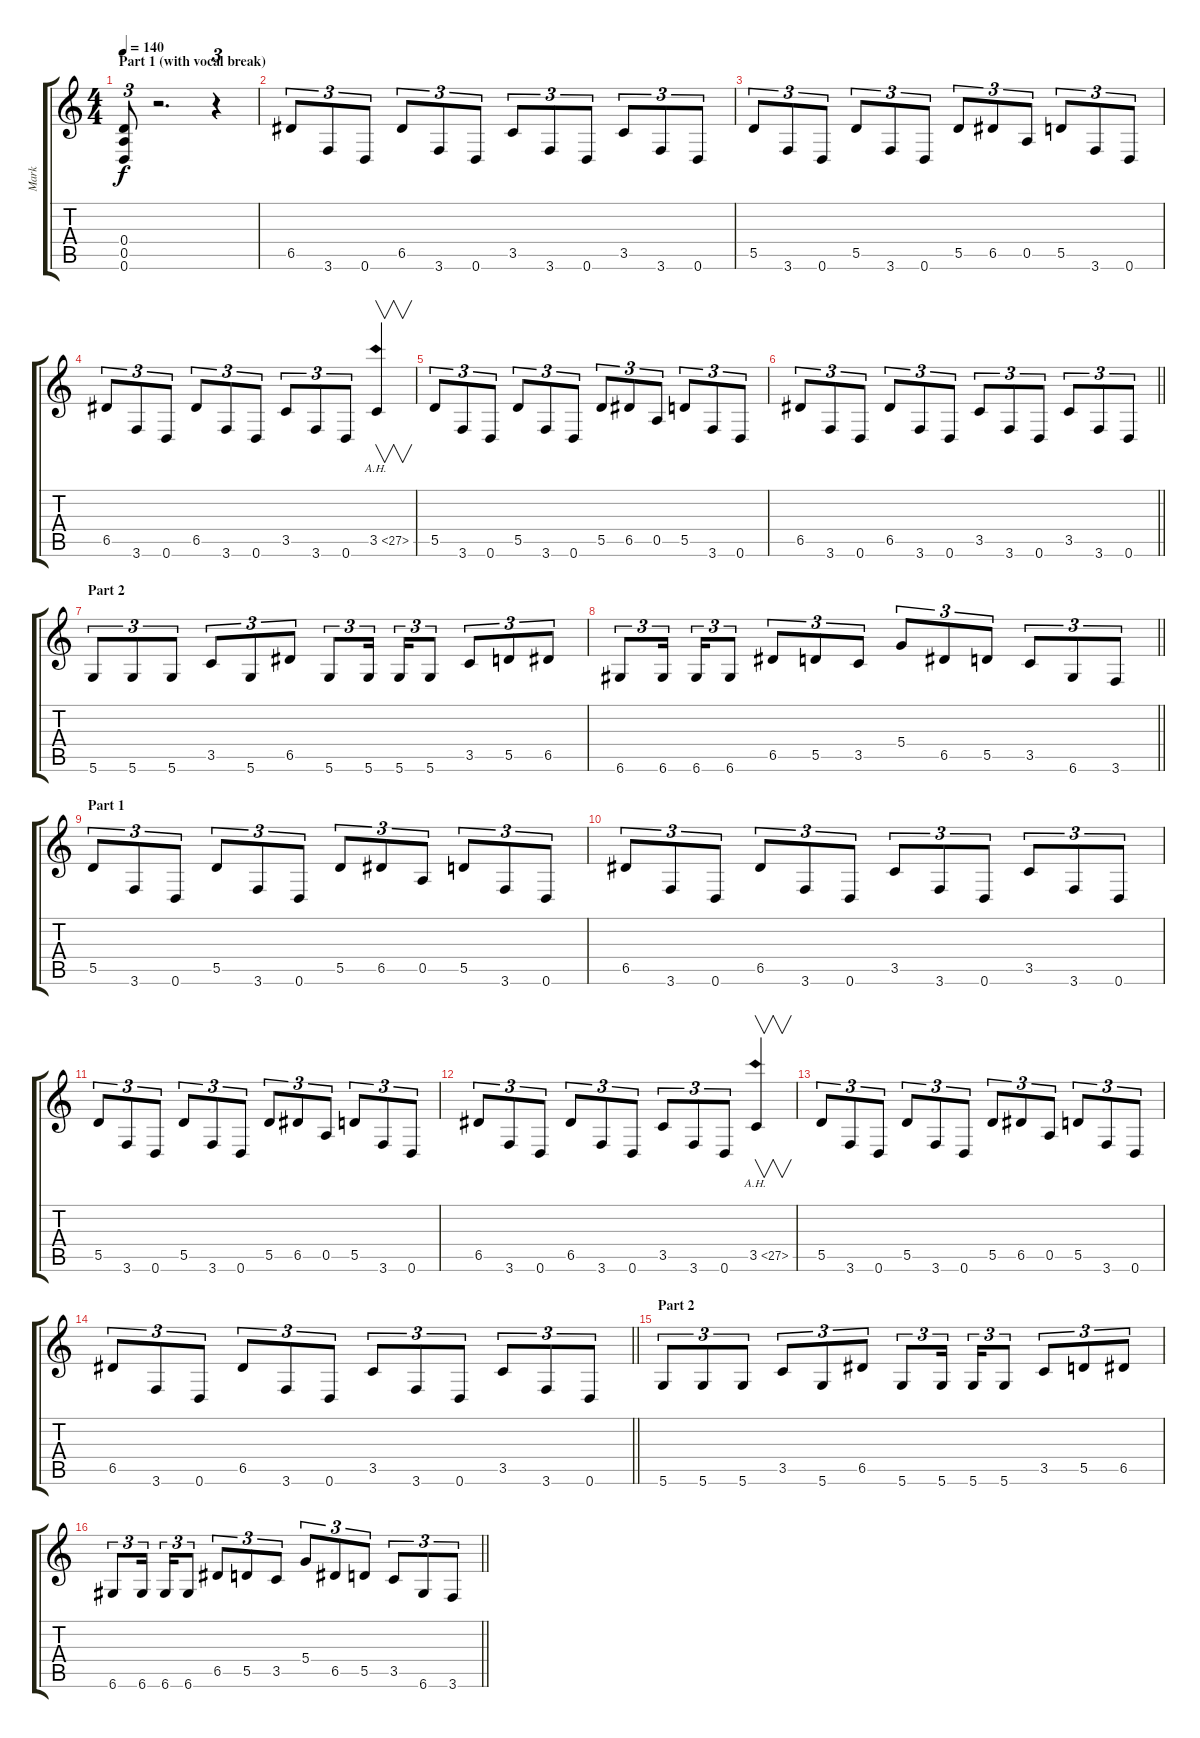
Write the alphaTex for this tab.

\track ("Mark" "Mark") {instrument distortionguitar}
\staff {score tabs}
\tuning (E4 B3 G3 D3 A2 D2) {hide}
\ts (4 4)
\section ("" "Part 1 (with vocal break)")
\tempo 140
\clef g2
\ks c
(0.4 0.5 0.6).8{tu (3 2) dy f} r.2{d} r.4{tu (3 2)} |
6.5.8{tu (3 2)} 3.6.8{tu (3 2)} 0.6.8{tu (3 2)} 6.5.8{tu (3 2)} 3.6.8{tu (3 2)} 0.6.8{tu (3 2)} 3.5.8{tu (3 2)} 3.6.8{tu (3 2)} 0.6.8{tu (3 2)} 3.5.8{tu (3 2)} 3.6.8{tu (3 2)} 0.6.8{tu (3 2)} |
5.5.8{tu (3 2)} 3.6.8{tu (3 2)} 0.6.8{tu (3 2)} 5.5.8{tu (3 2)} 3.6.8{tu (3 2)} 0.6.8{tu (3 2)} 5.5.8{tu (3 2)} 6.5.8{tu (3 2)} 0.5.8{tu (3 2)} 5.5.8{tu (3 2)} 3.6.8{tu (3 2)} 0.6.8{tu (3 2)} |
6.5.8{tu (3 2)} 3.6.8{tu (3 2)} 0.6.8{tu (3 2)} 6.5.8{tu (3 2)} 3.6.8{tu (3 2)} 0.6.8{tu (3 2)} 3.5.8{tu (3 2)} 3.6.8{tu (3 2)} 0.6.8{tu (3 2)} 3.5{ah 24}.4{v} |
5.5.8{tu (3 2)} 3.6.8{tu (3 2)} 0.6.8{tu (3 2)} 5.5.8{tu (3 2)} 3.6.8{tu (3 2)} 0.6.8{tu (3 2)} 5.5.8{tu (3 2)} 6.5.8{tu (3 2)} 0.5.8{tu (3 2)} 5.5.8{tu (3 2)} 3.6.8{tu (3 2)} 0.6.8{tu (3 2)} |
\barLineRight lightlight
6.5.8{tu (3 2)} 3.6.8{tu (3 2)} 0.6.8{tu (3 2)} 6.5.8{tu (3 2)} 3.6.8{tu (3 2)} 0.6.8{tu (3 2)} 3.5.8{tu (3 2)} 3.6.8{tu (3 2)} 0.6.8{tu (3 2)} 3.5.8{tu (3 2)} 3.6.8{tu (3 2)} 0.6.8{tu (3 2)} |
\section ("" "Part 2")
5.6.8{tu (3 2)} 5.6.8{tu (3 2)} 5.6.8{tu (3 2)} 3.5.8{tu (3 2)} 5.6.8{tu (3 2)} 6.5.8{tu (3 2)} 5.6.8{tu (3 2)} 5.6.16{tu (3 2) beam splitsecondary} 5.6.16{tu (3 2)} 5.6.8{tu (3 2)} 3.5.8{tu (3 2)} 5.5.8{tu (3 2)} 6.5.8{tu (3 2)} |
\barLineRight lightlight
6.6.8{tu (3 2)} 6.6.16{tu (3 2) beam splitsecondary} 6.6.16{tu (3 2)} 6.6.8{tu (3 2)} 6.5.8{tu (3 2)} 5.5.8{tu (3 2)} 3.5.8{tu (3 2)} 5.4.8{tu (3 2)} 6.5.8{tu (3 2)} 5.5.8{tu (3 2)} 3.5.8{tu (3 2)} 6.6.8{tu (3 2)} 3.6.8{tu (3 2)} |
\section ("" "Part 1")
5.5.8{tu (3 2)} 3.6.8{tu (3 2)} 0.6.8{tu (3 2)} 5.5.8{tu (3 2)} 3.6.8{tu (3 2)} 0.6.8{tu (3 2)} 5.5.8{tu (3 2)} 6.5.8{tu (3 2)} 0.5.8{tu (3 2)} 5.5.8{tu (3 2)} 3.6.8{tu (3 2)} 0.6.8{tu (3 2)} |
6.5.8{tu (3 2)} 3.6.8{tu (3 2)} 0.6.8{tu (3 2)} 6.5.8{tu (3 2)} 3.6.8{tu (3 2)} 0.6.8{tu (3 2)} 3.5.8{tu (3 2)} 3.6.8{tu (3 2)} 0.6.8{tu (3 2)} 3.5.8{tu (3 2)} 3.6.8{tu (3 2)} 0.6.8{tu (3 2)} |
5.5.8{tu (3 2)} 3.6.8{tu (3 2)} 0.6.8{tu (3 2)} 5.5.8{tu (3 2)} 3.6.8{tu (3 2)} 0.6.8{tu (3 2)} 5.5.8{tu (3 2)} 6.5.8{tu (3 2)} 0.5.8{tu (3 2)} 5.5.8{tu (3 2)} 3.6.8{tu (3 2)} 0.6.8{tu (3 2)} |
6.5.8{tu (3 2)} 3.6.8{tu (3 2)} 0.6.8{tu (3 2)} 6.5.8{tu (3 2)} 3.6.8{tu (3 2)} 0.6.8{tu (3 2)} 3.5.8{tu (3 2)} 3.6.8{tu (3 2)} 0.6.8{tu (3 2)} 3.5{ah 24}.4{v} |
5.5.8{tu (3 2)} 3.6.8{tu (3 2)} 0.6.8{tu (3 2)} 5.5.8{tu (3 2)} 3.6.8{tu (3 2)} 0.6.8{tu (3 2)} 5.5.8{tu (3 2)} 6.5.8{tu (3 2)} 0.5.8{tu (3 2)} 5.5.8{tu (3 2)} 3.6.8{tu (3 2)} 0.6.8{tu (3 2)} |
\barLineRight lightlight
6.5.8{tu (3 2)} 3.6.8{tu (3 2)} 0.6.8{tu (3 2)} 6.5.8{tu (3 2)} 3.6.8{tu (3 2)} 0.6.8{tu (3 2)} 3.5.8{tu (3 2)} 3.6.8{tu (3 2)} 0.6.8{tu (3 2)} 3.5.8{tu (3 2)} 3.6.8{tu (3 2)} 0.6.8{tu (3 2)} |
\section ("" "Part 2")
5.6.8{tu (3 2)} 5.6.8{tu (3 2)} 5.6.8{tu (3 2)} 3.5.8{tu (3 2)} 5.6.8{tu (3 2)} 6.5.8{tu (3 2)} 5.6.8{tu (3 2)} 5.6.16{tu (3 2) beam splitsecondary} 5.6.16{tu (3 2)} 5.6.8{tu (3 2)} 3.5.8{tu (3 2)} 5.5.8{tu (3 2)} 6.5.8{tu (3 2)} |
\barLineRight lightlight
6.6.8{tu (3 2)} 6.6.16{tu (3 2) beam splitsecondary} 6.6.16{tu (3 2)} 6.6.8{tu (3 2)} 6.5.8{tu (3 2)} 5.5.8{tu (3 2)} 3.5.8{tu (3 2)} 5.4.8{tu (3 2)} 6.5.8{tu (3 2)} 5.5.8{tu (3 2)} 3.5.8{tu (3 2)} 6.6.8{tu (3 2)} 3.6.8{tu (3 2)}
